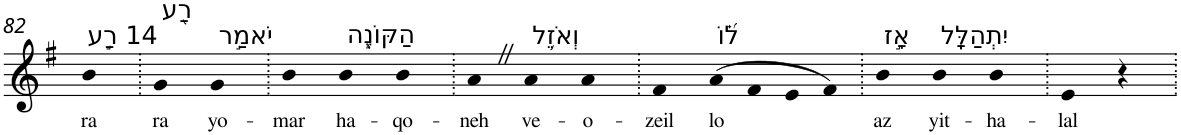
**kern	**text
*part1	*part1
*staff1	*staff1
*I"Piano	*
*I'Pno	*
!!LO:PB:g=z
*clefG2	*
*k[f#]	*
*G:	*
=82	=82
!LO:TX:a:t=14 רַ֣ע	!
!	!LO:LY:b
4b	ra
=83.	=83.
!LO:TX:a:t=רַ֭ע	!
!	!LO:LY:b
4g	ra
!LO:TX:a:t=יֹאמַ֣ר	!
!	!LO:LY:b
4g	yo-
=84.	=84.
!	!LO:LY:b
4b	-mar
!LO:TX:a:t=הַקּוֹנֶ֑ה	!
!	!LO:LY:b
4b	ha-
!	!LO:LY:b
4b	-qo-
=85.	=85.
!	!LO:LY:b
4aZ	-neh
!LO:TX:a:t=וְאֹזֵ֥ל	!
!	!LO:LY:b
4a	ve-
!	!LO:LY:b
4a	-o-
=86.	=86.
!	!LO:LY:b
4f#	-zeil
!LO:TX:a:t=ל֝֗וֹ	!
!	!LO:LY:b
(>8a	lo
8f#	.
8e	.
8f#)	.
=87.	=87.
!LO:TX:a:t=אָ֣ז	!
!	!LO:LY:b
4b	az
!LO:TX:a:t=יִתְהַלָּֽל	!
!	!LO:LY:b
4b	yit-
!	!LO:LY:b
4b	-ha-
=88.	=88.
!	!LO:LY:b
4e	-lal
4r	.
=.	=.
*-	*-
